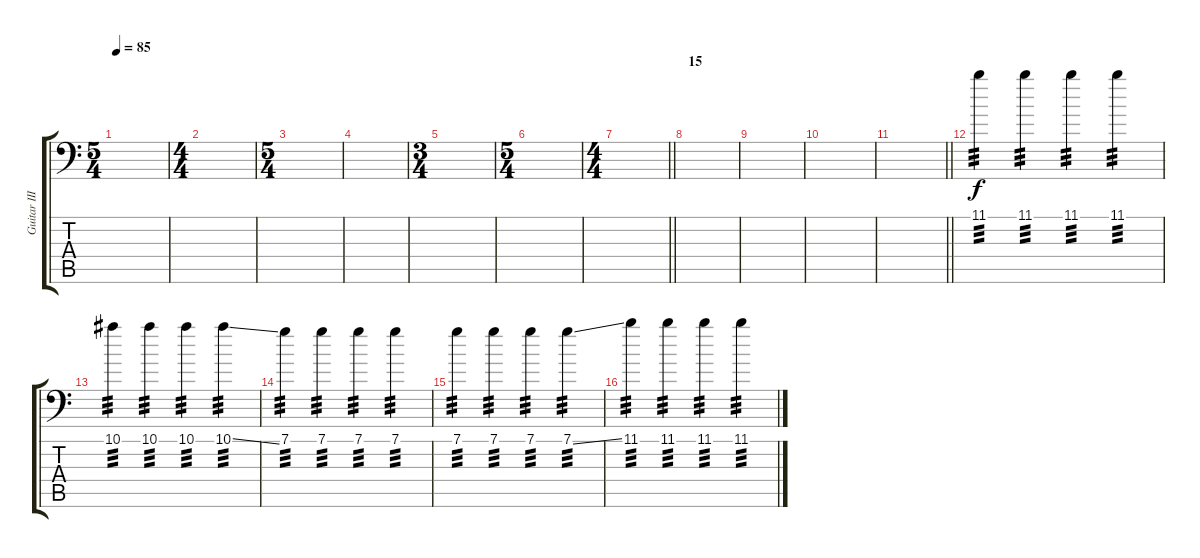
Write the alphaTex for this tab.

\track ("Guitar III" "Guitar III") {instrument distortionguitar}
\staff {score tabs}
\tuning (C4 G3 D3 A2 E2 A1) {hide}
\ts (5 4)
\tempo 85
\clef f4
\ks c
|
\ts (4 4)
|
\ts (5 4)
|
|
\ts (3 4)
|
\ts (5 4)
|
\ts (4 4)
\barLineRight lightlight
|
\section ("" "15")
|
|
|
\barLineRight lightlight
|
11.1.4{tp 3} 11.1.4{tp 3} 11.1.4{tp 3} 11.1.4{tp 3} |
10.1.4{tp 3} 10.1.4{tp 3} 10.1.4{tp 3} 10.1{ss}.4{tp 3} |
7.1.4{tp 3} 7.1.4{tp 3} 7.1.4{tp 3} 7.1.4{tp 3} |
7.1.4{tp 3} 7.1.4{tp 3} 7.1.4{tp 3} 7.1{ss}.4{tp 3} |
11.1.4{tp 3} 11.1.4{tp 3} 11.1.4{tp 3} 11.1.4{tp 3}
